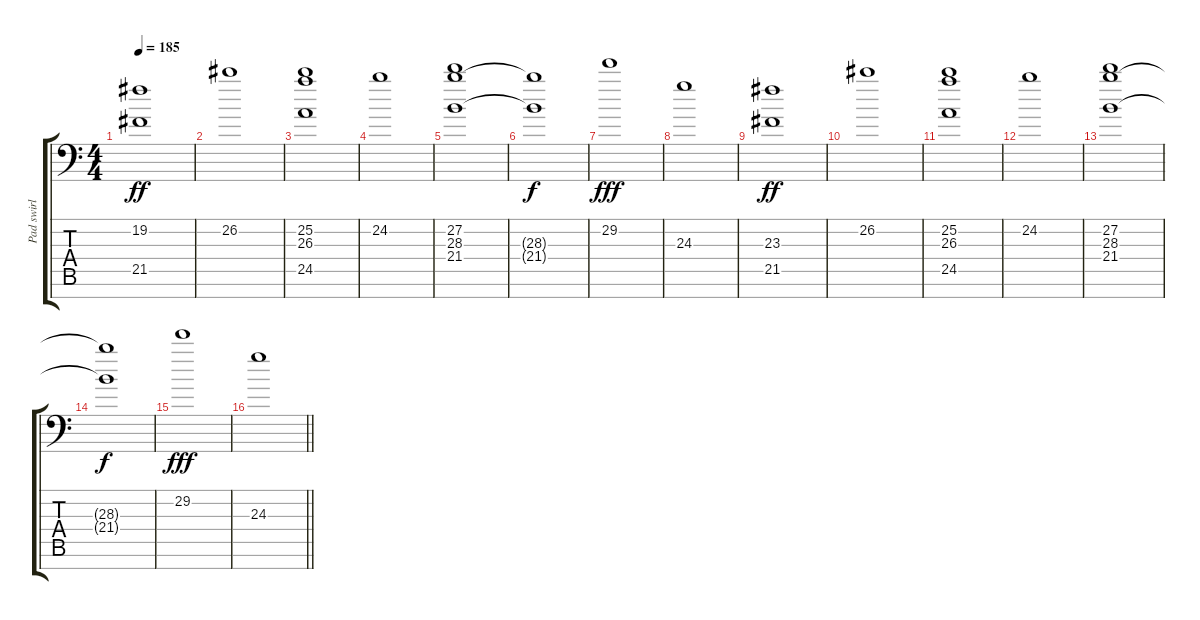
\track ("Pad swirl" "Pad swirl") {instrument pad8sweep}
\staff {score tabs}
\tuning (C8 B3 G3 D3 A2 E2 C-1) {hide}
\ts (4 4)
\tempo 185
\clef f4
\ks c
(19.2 21.5).1{dy ff} |
26.2.1 |
(25.2 26.3 24.5).1 |
24.2.1 |
(27.2 28.3 21.4).1 |
(28.3{t} 21.4{t}).1{dy f} |
29.2.1{dy fff} |
24.3.1 |
(23.3 21.5).1{dy ff} |
26.2.1 |
(25.2 26.3 24.5).1 |
24.2.1 |
(27.2 28.3 21.4).1 |
(28.3{t} 21.4{t}).1{dy f} |
29.2.1{dy fff} |
\barLineRight lightlight
24.3.1
